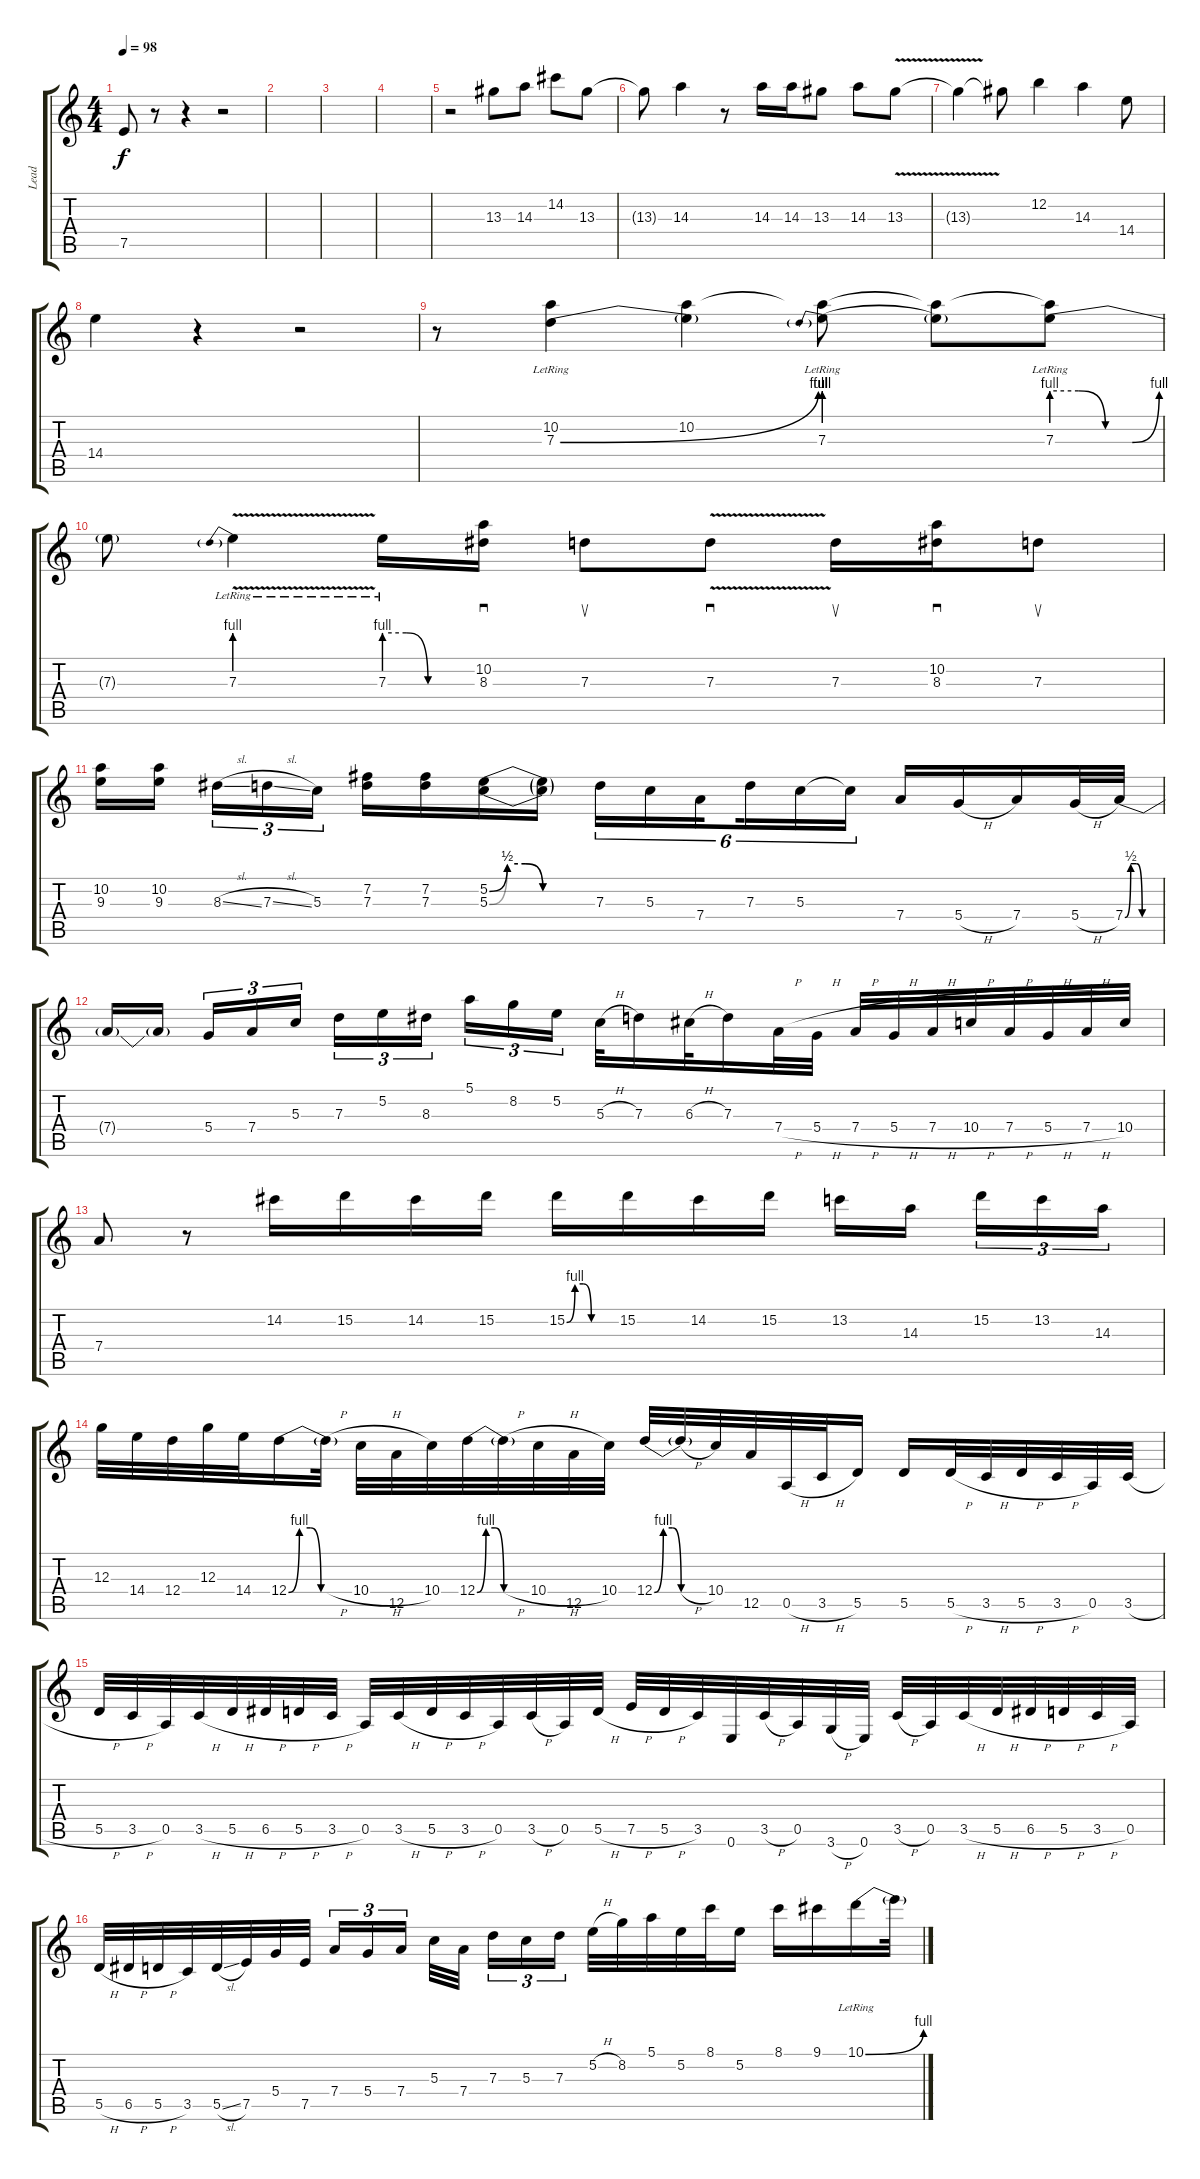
\track ("Lead" "Lead") {instrument overdrivenguitar}
\staff {score tabs}
\tuning (E4 B3 G3 D3 A2 E2) {hide}
\ts (4 4)
\tempo 98
\clef g2
\ks c
7.5.8{dy f} r.8 r.4 r.2 |
|
|
|
r.2 13.3.8 14.3.8 14.2.8 13.3.8 |
13.3{t}.8 14.3.4 r.8 14.3.16 14.3.16 13.3.8 14.3.8 13.3{v}.8 |
13.3{t}.4 13.3{t}.8 12.2.4 14.3.4 14.4.8 |
14.4.4 r.4 r.2 |
r.8 (10.2 7.3{be (bend 0 0 60 4) lr}).4 (10.2 7.3{t}).4 (10.2{t} 7.3{be (prebend 0 4 60 4) lr}).8 (10.2{t} 7.3{t}).8 (10.2{t} 7.3{be (custom 0 4 15 4 30 0 45 0 60 4) lr}).8 |
7.3{t}.8 7.3{be (prebend 0 4 60 4) v lr}.4 7.3{be (custom 0 4 15 4 30 0 60 0) lr}.16 (10.2 8.3).16{sd} 7.3.8{su} 7.3{v}.8{sd} 7.3.16{su} (10.2 8.3).16{sd} 7.3.8{su} |
(10.2 9.3).16 (10.2 9.3).16{beam splitsecondary} 8.3{sl}.16{tu (3 2)} 7.3{sl}.16{tu (3 2)} 5.3.16{tu (3 2)} (7.2 7.3).16 (7.2 7.3).16 (5.2{be (custom 0 0 10 2 20 2 30 0 60 0)} 5.3{be (custom 0 0 10 2 20 2 30 0 60 0)}).16 (5.2{t} 5.3{t}).16 7.3.16{tu (6 4)} 5.3.16{tu (6 4)} 7.4.16{tu (6 4) beam splitsecondary} 7.3.16{tu (6 4)} 5.3.16{tu (6 4)} 5.3{t}.16{tu (6 4)} 7.4.16 5.4{h}.16 7.4.16 5.4{h}.32 7.4{be (custom 0 0 10 2 20 2 30 0 60 0)}.32 |
7.4{t}.16 7.4{t}.16{beam splitsecondary} 5.4.16{tu (3 2)} 7.4.16{tu (3 2)} 5.3.16{tu (3 2)} 7.3.16{tu (3 2)} 5.2.16{tu (3 2)} 8.3.16{tu (3 2) beam splitsecondary} 5.1.16{tu (3 2)} 8.2.16{tu (3 2)} 5.2.16{tu (3 2)} 5.3{h}.32 7.3.16 6.3{h}.32 7.3.16 7.4{h}.32 5.4{h}.32 7.4{h}.32 5.4{h}.32 7.4{h}.32 10.4{h}.32 7.4{h}.32 5.4{h}.32 7.4{h}.32 10.4.32 |
7.4.8 r.8 14.2.16 15.2.16 14.2.16 15.2.16 15.2{be (custom 0 0 10 4 20 4 30 0 60 0)}.16 15.2.16 14.2.16 15.2.16 13.2.16 14.3.16{beam splitsecondary} 15.2.16{tu (3 2)} 13.2.16{tu (3 2)} 14.3.16{tu (3 2)} |
12.3.32 14.4.32 12.4.32 12.3.32 14.4.32 12.4{be (custom 0 0 10 4 20 4 30 0 60 0)}.16 12.4{h t}.32 10.4{h}.32 12.5.32 10.4.32 12.4{be (custom 0 0 10 4 20 4 30 0 60 0)}.32 12.4{h t}.32 10.4{h}.32 12.5.32 10.4.32 12.4{be (custom 0 0 10 4 20 4 30 0 60 0)}.32 12.4{h t}.32 10.4.32 12.5.32 0.5{h}.32 3.5{h}.32 5.5.16 5.5.16 5.5{h}.32 3.5{h}.32 5.5{h}.32 3.5{h}.32 0.5.32 3.5{h}.32 |
5.5{h}.32 3.5{h}.32 0.5.32 3.5{h}.32 5.5{h}.32 6.5{h}.32 5.5{h}.32 3.5{h}.32 0.5.32 3.5{h}.32 5.5{h}.32 3.5{h}.32 0.5.32 3.5{h}.32 0.5.32 5.5{h}.32 7.5{h}.32 5.5{h}.32 3.5.32 0.6.32 3.5{h}.32 0.5.32 3.6{h}.32 0.6.32 3.5{h}.32 0.5.32 3.5{h}.32 5.5{h}.32 6.5{h}.32 5.5{h}.32 3.5{h}.32 0.5.32 |
5.5{h}.32 6.5{h}.32 5.5{h}.32 3.5.32 5.5{sl}.32 7.5.32 5.4.32 7.5.32 7.4.16{tu (3 2)} 5.4.16{tu (3 2)} 7.4.16{tu (3 2) beam splitsecondary} 5.3.32 7.4.32{beam splitsecondary} 7.3.16{tu (3 2)} 5.3.16{tu (3 2)} 7.3.16{tu (3 2) beam splitsecondary} 5.2{h}.32 8.2.32 5.1.32 5.2.32 8.1.32 5.2.16 8.1.16 9.1.16 10.1{be (bend 0 0 60 4) lr}.16 10.1{t}.32
